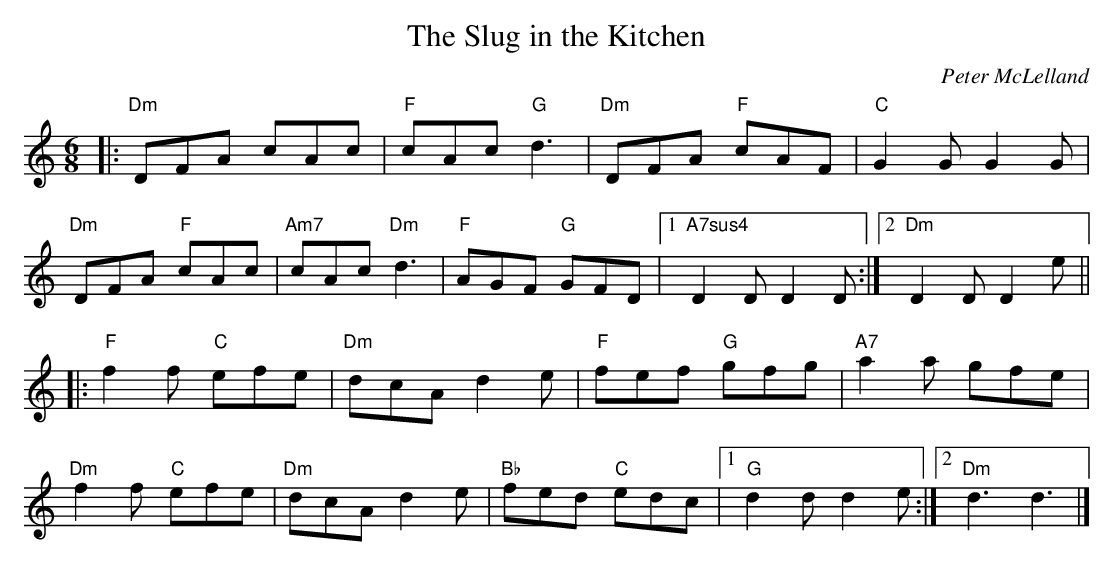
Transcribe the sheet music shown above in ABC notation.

X:1
T:Slug in the Kitchen, The
C:Peter McLelland
L:1/4
M:6/8
K:C
V:1
|: "Dm" D/F/A/ c/A/c/ | "F" c/A/c/ "G" d3/2 | "Dm" D/F/A/ "F" c/A/F/ | "C" G G/ G G/ |
"Dm" D/F/A/ "F" c/A/c/ | "Am7" c/A/c/ "Dm" d3/2 | "F" A/G/F/ "G" G/F/D/ |1 "A7sus4" D D/ D D/ :|2  "Dm" D D/ D e/ ||
|:"F" f f/ "C" e/f/e/ | "Dm" d/c/A/ d e/ | "F" f/e/f/ "G" g/f/g/ |  "A7" a a/ g/f/e/ |
"Dm" f f/ "C" e/f/e/ | "Dm" d/c/A/ d e/ | "Bb" f/e/d/ "C" e/d/c/ |1  "G" d d/ d e/ :|2 "Dm" d3/2 d3/2 |]
